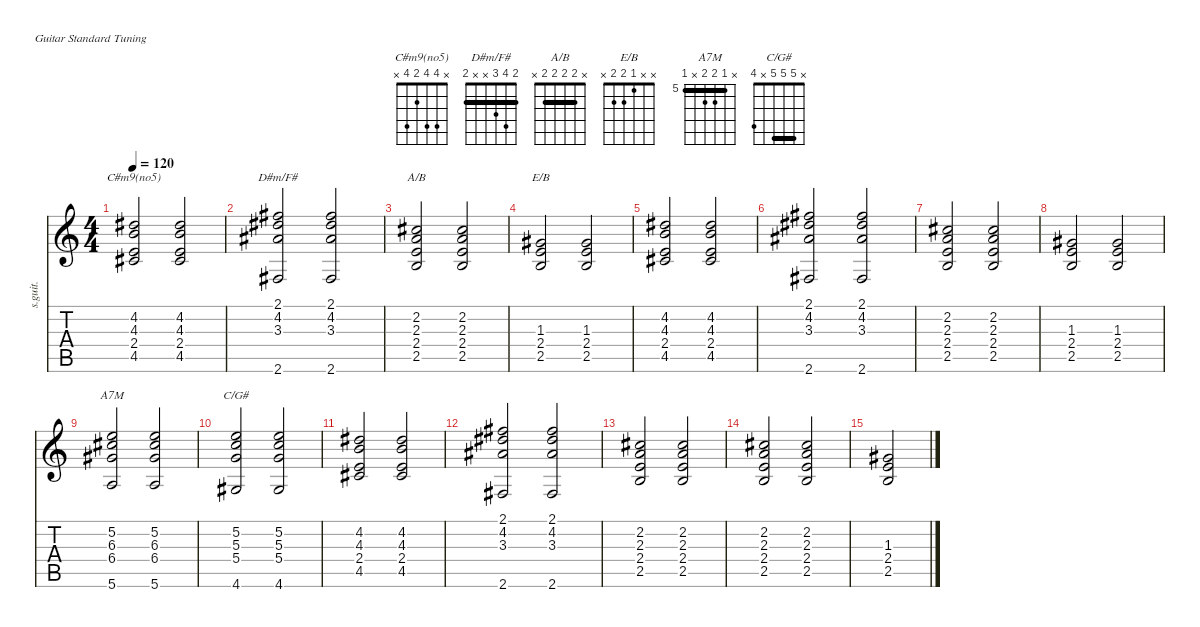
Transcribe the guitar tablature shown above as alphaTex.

\defaultSystemsLayout 4
\hideDynamics
\bracketExtendMode nobrackets
\otherSystemsTrackNameOrientation horizontal
\track ("Steel Guitar" "s.guit.") {instrument acousticguitarsteel}
\staff {score tabs}
\tuning (E4 B3 G3 D3 A2 E2)
\chord ("C#m9(no5)" x 4 4 2 4 x) {showfingering false}
\chord ("D#m/F#" 2 4 3 x x 2) {showfingering false barre 2}
\chord ("A/B" x 2 2 2 2 x) {showfingering false barre (2 2 2)}
\chord ("E/B" x x 1 2 2 x) {showfingering false}
\chord ("A7M" x 5 6 6 x 5) {firstfret 5 showfingering false barre 5}
\chord ("C/G#" x 5 5 5 x 4) {showfingering false barre (5 5)}
\ts (4 4)
\tempo 120
\clef g2
\ks c
(2.4 4.5{acc #} 4.3 4.2{acc #}).2{ch "C#m9(no5)" dy mf instrument acousticguitarsteel beam Up} (2.4 4.5{acc #} 4.3 4.2{acc #}).2{beam Up} |
(2.6{acc #} 3.3{acc #} 4.2{acc #} 2.1{acc #}).2{ch "D#m/F#" beam Up} (2.6{acc #} 3.3{acc #} 4.2{acc #} 2.1{acc #}).2{beam Up} |
(2.5 2.4 2.3 2.2{acc #}).2{ch "A/B" beam Up} (2.5 2.4 2.3 2.2{acc #}).2{beam Up} |
(1.3{acc #} 2.5 2.4).2{ch "E/B" beam Up} (1.3{acc #} 2.5 2.4).2{beam Up} |
(2.4 4.5{acc #} 4.3 4.2{acc #}).2{beam Up} (2.4 4.5{acc #} 4.3 4.2{acc #}).2{beam Up} |
(2.6{acc #} 3.3{acc #} 4.2{acc #} 2.1{acc #}).2{beam Up} (2.6{acc #} 3.3{acc #} 4.2{acc #} 2.1{acc #}).2{beam Up} |
(2.5 2.4 2.3 2.2{acc #}).2{beam Up} (2.5 2.4 2.3 2.2{acc #}).2{beam Up} |
(1.3{acc #} 2.5 2.4).2{beam Up} (1.3{acc #} 2.5 2.4).2{beam Up} |
(5.6 5.2 6.3{acc #} 6.4{acc #}).2{ch "A7M" beam Up} (5.6 5.2 6.3{acc #} 6.4{acc #}).2{beam Up} |
(4.6{acc #} 5.4 5.3 5.2).2{ch "C/G#" beam Up} (4.6{acc #} 5.4 5.3 5.2).2{beam Up} |
(2.4 4.5{acc #} 4.3 4.2{acc #}).2{beam Up} (2.4 4.5{acc #} 4.3 4.2{acc #}).2{beam Up} |
(2.6{acc #} 3.3{acc #} 4.2{acc #} 2.1{acc #}).2{beam Up} (2.6{acc #} 3.3{acc #} 4.2{acc #} 2.1{acc #}).2{beam Up} |
(2.5 2.4 2.3 2.2{acc #}).2{beam Up} (2.5 2.4 2.3 2.2{acc #}).2{beam Up} |
(2.5 2.4 2.3 2.2{acc #}).2{beam Up} (2.5 2.4 2.3 2.2{acc #}).2{beam Up} |
(1.3{acc #} 2.5 2.4).2{beam Up}
